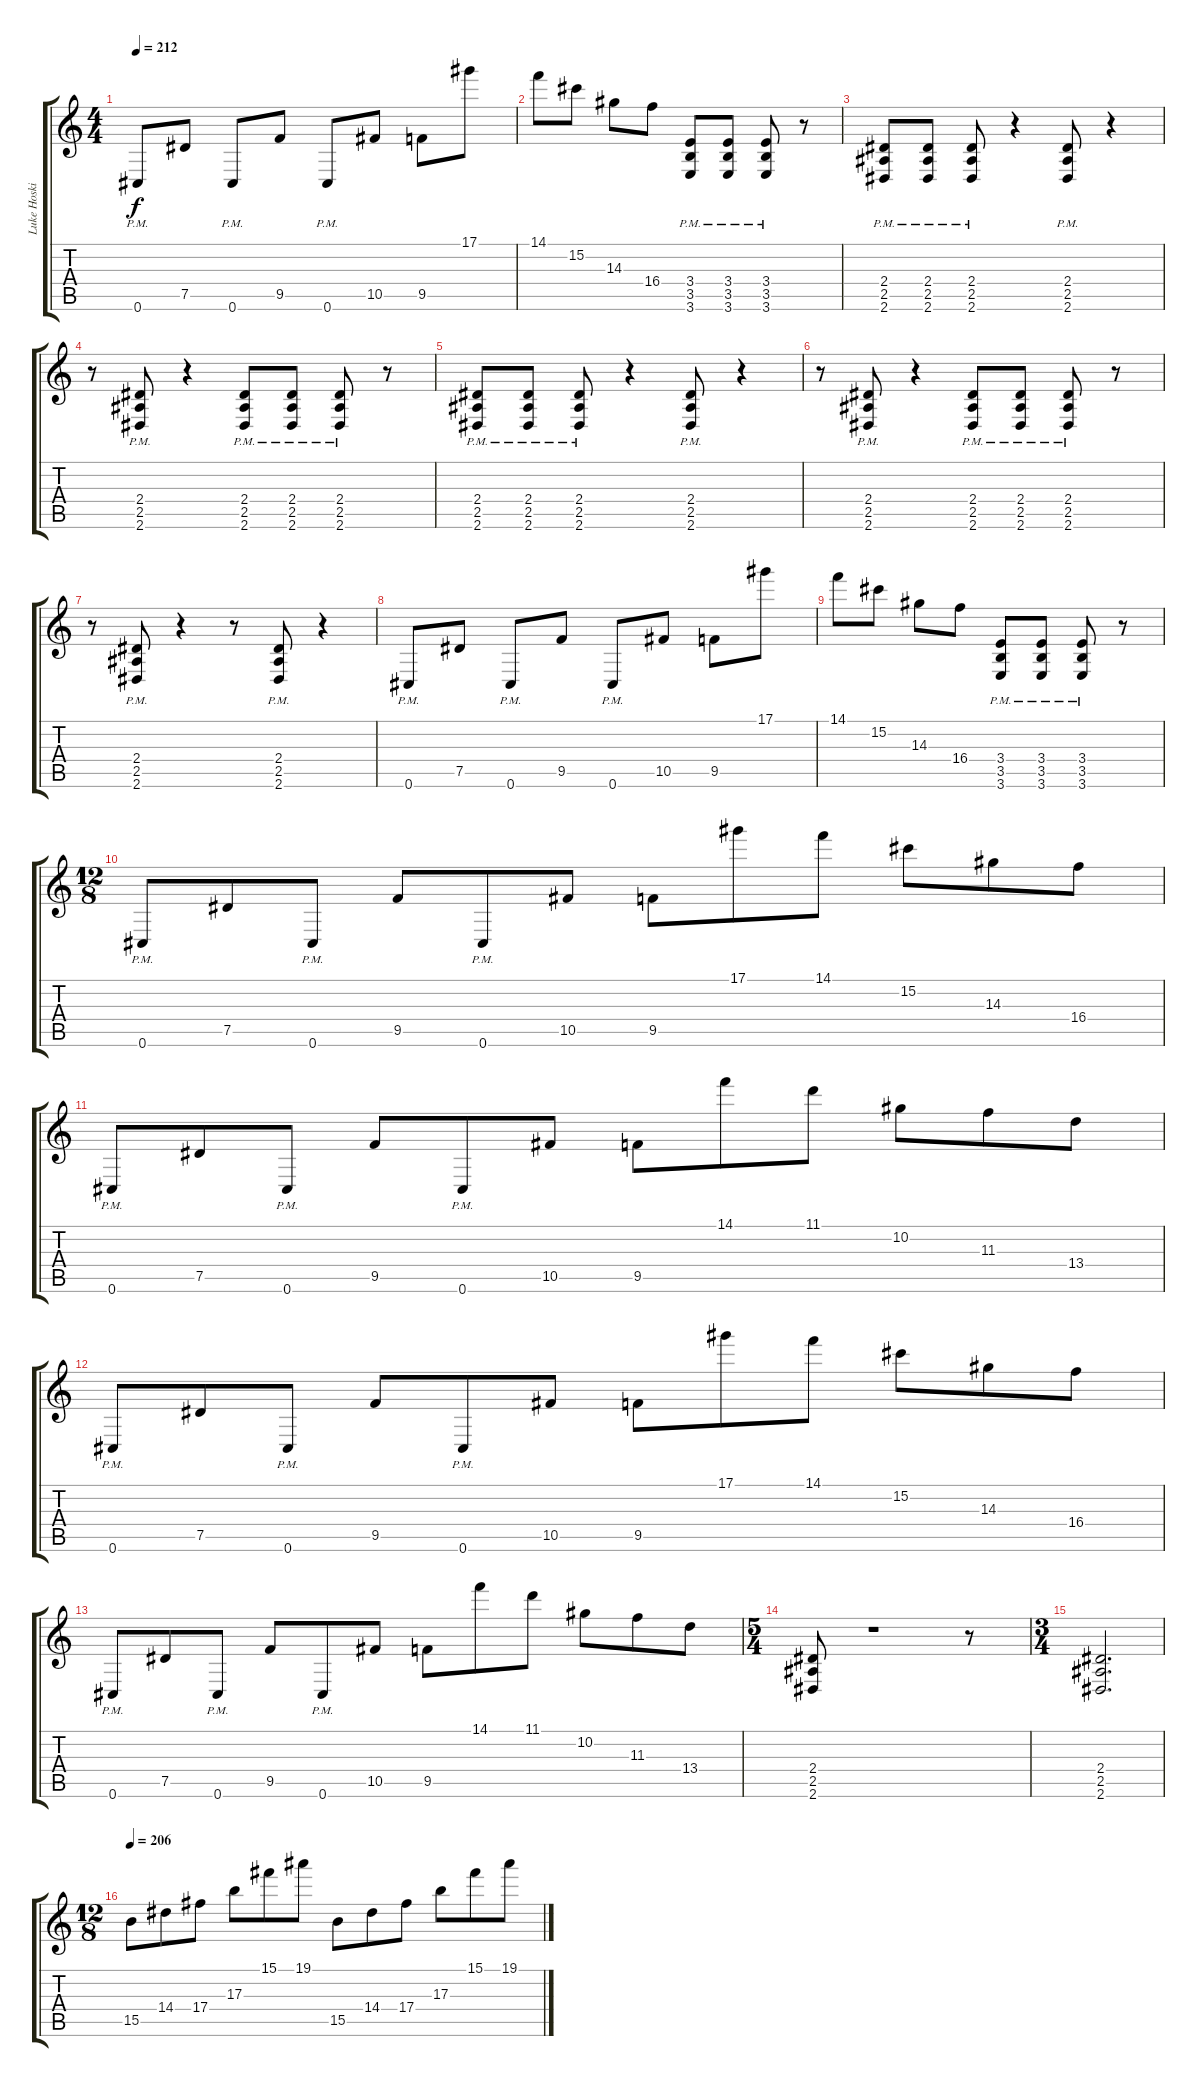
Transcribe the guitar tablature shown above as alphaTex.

\track ("Luke Hoskin" "Luke Hoski") {instrument distortionguitar}
\staff {score tabs}
\tuning (Eb4 Bb3 Gb3 Db3 Ab2 Db2) {hide}
\ts (4 4)
\tempo 212
\clef g2
\ks c
0.6{pm}.8{dy f} 7.5.8 0.6{pm}.8 9.5.8 0.6{pm}.8 10.5.8 9.5.8 17.1.8 |
14.1.8 15.2.8 14.3.8 16.4.8 (3.4{pm} 3.5{pm} 3.6{pm}).8 (3.4{pm} 3.5{pm} 3.6{pm}).8 (3.4{pm} 3.5{pm} 3.6{pm}).8 r.8 |
(2.4{pm} 2.5{pm} 2.6{pm}).8 (2.4{pm} 2.5{pm} 2.6{pm}).8 (2.4{pm} 2.5{pm} 2.6{pm}).8 r.4 (2.4{pm} 2.5{pm} 2.6{pm}).8 r.4 |
r.8 (2.4{pm} 2.5{pm} 2.6{pm}).8 r.4 (2.4{pm} 2.5{pm} 2.6{pm}).8 (2.4{pm} 2.5{pm} 2.6{pm}).8 (2.4{pm} 2.5{pm} 2.6{pm}).8 r.8 |
(2.4{pm} 2.5{pm} 2.6{pm}).8 (2.4{pm} 2.5{pm} 2.6{pm}).8 (2.4{pm} 2.5{pm} 2.6{pm}).8 r.4 (2.4{pm} 2.5{pm} 2.6{pm}).8 r.4 |
r.8 (2.4{pm} 2.5{pm} 2.6{pm}).8 r.4 (2.4{pm} 2.5{pm} 2.6{pm}).8 (2.4{pm} 2.5{pm} 2.6{pm}).8 (2.4{pm} 2.5{pm} 2.6{pm}).8 r.8 |
r.8 (2.4{pm} 2.5{pm} 2.6{pm}).8 r.4 r.8 (2.4{pm} 2.5{pm} 2.6{pm}).8 r.4 |
0.6{pm}.8 7.5.8 0.6{pm}.8 9.5.8 0.6{pm}.8 10.5.8 9.5.8 17.1.8 |
14.1.8 15.2.8 14.3.8 16.4.8 (3.4{pm} 3.5{pm} 3.6{pm}).8 (3.4{pm} 3.5{pm} 3.6{pm}).8 (3.4{pm} 3.5{pm} 3.6{pm}).8 r.8 |
\ts (12 8)
0.6{pm}.8 7.5.8 0.6{pm}.8 9.5.8 0.6{pm}.8 10.5.8 9.5.8 17.1.8 14.1.8 15.2.8 14.3.8 16.4.8 |
0.6{pm}.8 7.5.8 0.6{pm}.8 9.5.8 0.6{pm}.8 10.5.8 9.5.8 14.1.8 11.1.8 10.2.8 11.3.8 13.4.8 |
0.6{pm}.8 7.5.8 0.6{pm}.8 9.5.8 0.6{pm}.8 10.5.8 9.5.8 17.1.8 14.1.8 15.2.8 14.3.8 16.4.8 |
0.6{pm}.8 7.5.8 0.6{pm}.8 9.5.8 0.6{pm}.8 10.5.8 9.5.8 14.1.8 11.1.8 10.2.8 11.3.8 13.4.8 |
\ts (5 4)
(2.4 2.5 2.6).8 r.1 r.8 |
\ts (3 4)
(2.4 2.5 2.6).2{d} |
\ts (12 8)
\tempo 206
15.5.8 14.4.8 17.4.8 17.3.8 15.1.8 19.1.8 15.5.8 14.4.8 17.4.8 17.3.8 15.1.8 19.1.8
